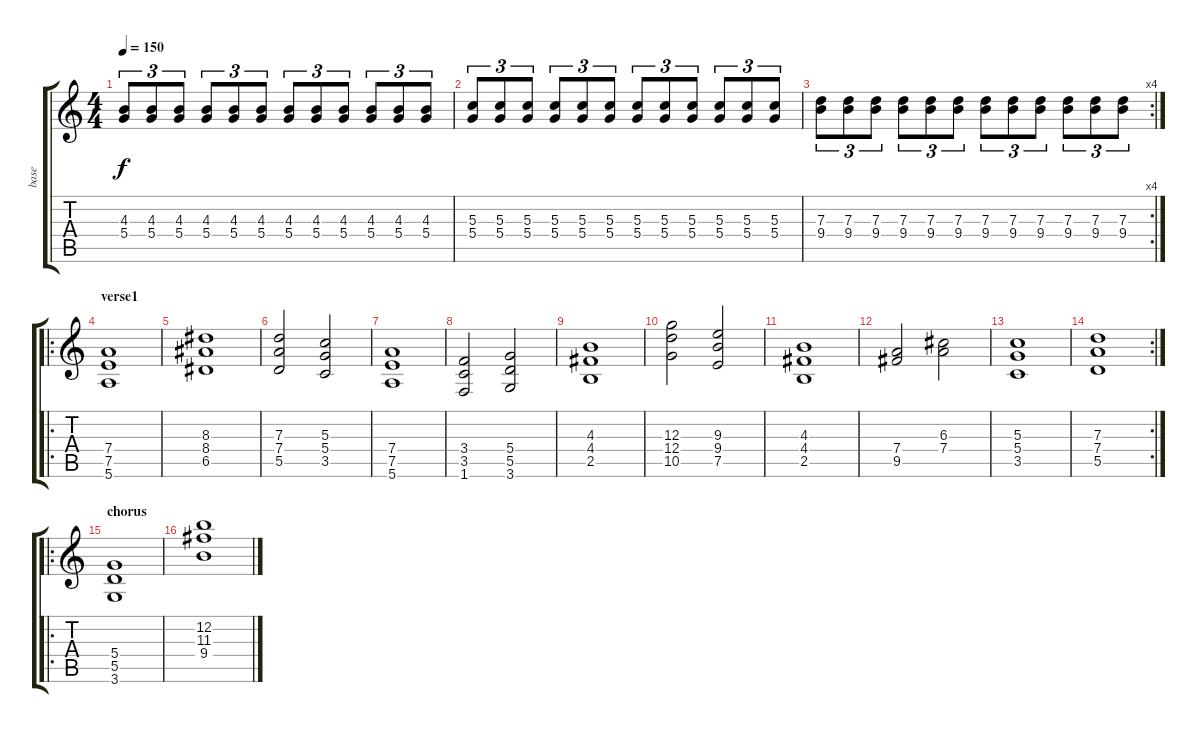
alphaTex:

\track ("base" "base") {instrument distortionguitar}
\staff {score tabs}
\tuning (E4 B3 G3 D3 A2 E2) {hide}
\ts (4 4)
\tempo 150
\clef g2
\ks c
(4.3 5.4).8{tu (3 2) dy f} (4.3 5.4).8{tu (3 2)} (4.3 5.4).8{tu (3 2)} (4.3 5.4).8{tu (3 2)} (4.3 5.4).8{tu (3 2)} (4.3 5.4).8{tu (3 2)} (4.3 5.4).8{tu (3 2)} (4.3 5.4).8{tu (3 2)} (4.3 5.4).8{tu (3 2)} (4.3 5.4).8{tu (3 2)} (4.3 5.4).8{tu (3 2)} (4.3 5.4).8{tu (3 2)} |
(5.3 5.4).8{tu (3 2)} (5.3 5.4).8{tu (3 2)} (5.3 5.4).8{tu (3 2)} (5.3 5.4).8{tu (3 2)} (5.3 5.4).8{tu (3 2)} (5.3 5.4).8{tu (3 2)} (5.3 5.4).8{tu (3 2)} (5.3 5.4).8{tu (3 2)} (5.3 5.4).8{tu (3 2)} (5.3 5.4).8{tu (3 2)} (5.3 5.4).8{tu (3 2)} (5.3 5.4).8{tu (3 2)} |
\rc 4
(7.3 9.4).8{tu (3 2)} (7.3 9.4).8{tu (3 2)} (7.3 9.4).8{tu (3 2)} (7.3 9.4).8{tu (3 2)} (7.3 9.4).8{tu (3 2)} (7.3 9.4).8{tu (3 2)} (7.3 9.4).8{tu (3 2)} (7.3 9.4).8{tu (3 2)} (7.3 9.4).8{tu (3 2)} (7.3 9.4).8{tu (3 2)} (7.3 9.4).8{tu (3 2)} (7.3 9.4).8{tu (3 2)} |
\ro
\section ("" "verse1")
(7.4 7.5 5.6).1 |
(8.3 8.4 6.5).1 |
(7.3 7.4 5.5).2 (5.3 5.4 3.5).2 |
(7.4 7.5 5.6).1 |
(3.4 3.5 1.6).2 (5.4 5.5 3.6).2 |
(4.3 4.4 2.5).1 |
(12.3 12.4 10.5).2 (9.3 9.4 7.5).2 |
(4.3 4.4 2.5).1 |
(7.4 9.5).2 (6.3 7.4).2 |
(5.3 5.4 3.5).1 |
\rc 2
(7.3 7.4 5.5).1 |
\ro
\section ("" "chorus")
(5.4 5.5 3.6).1 |
(12.2 11.3 9.4).1
